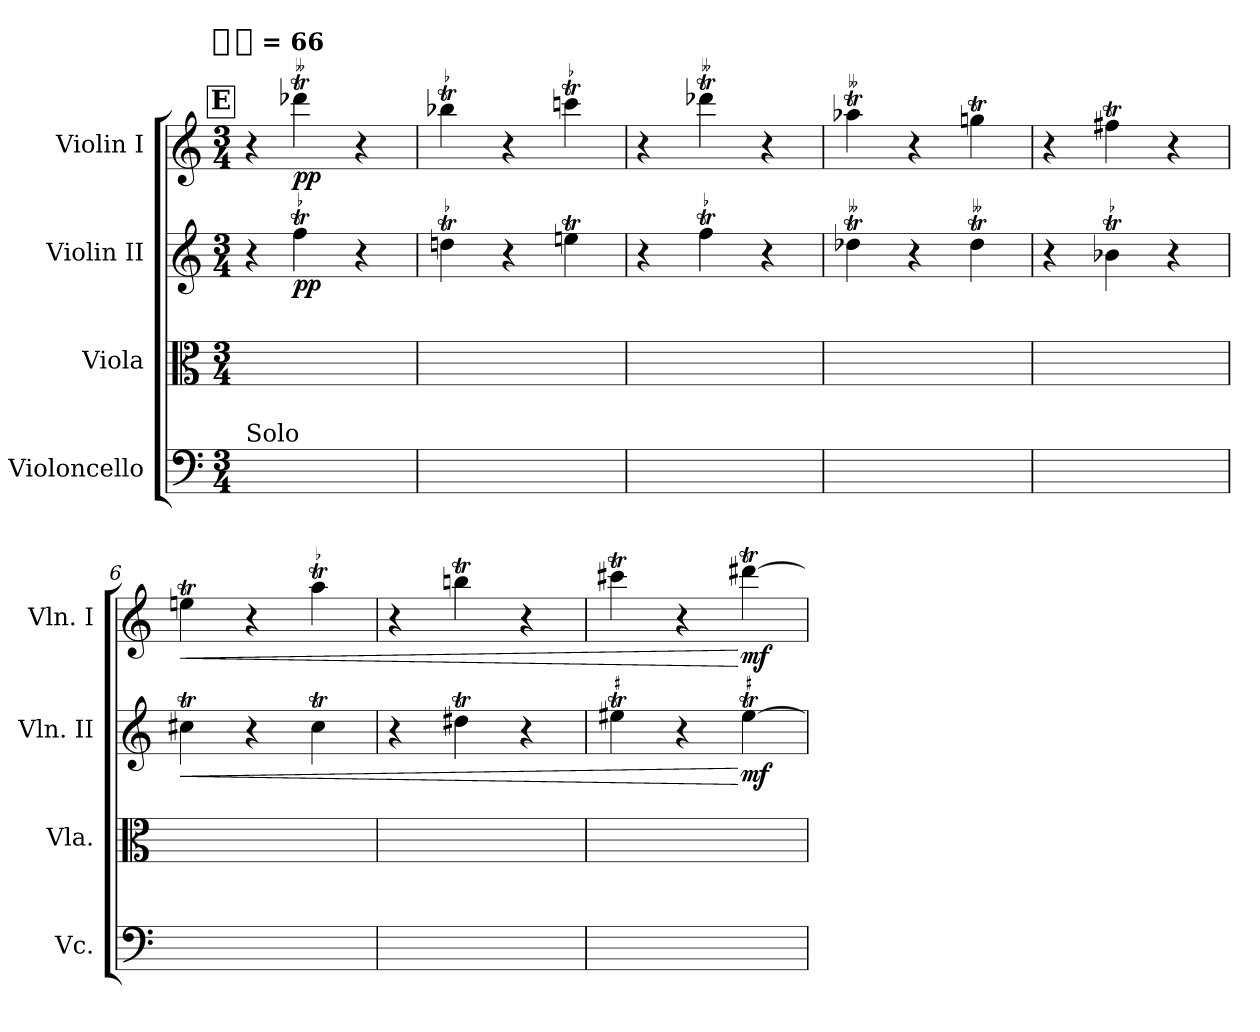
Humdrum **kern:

**kern	**kern	**kern	**dynam	**kern	**dynam
*part4	*part3	*part2	*part2	*part1	*part1
*staff4	*staff3	*staff2	*staff2	*staff1	*staff1
*I"Violoncello	*I"Viola	*I"Violin II	*	*I"Violin I	*
*I'Vc.	*I'Vla.	*I'Vln. II	*	*I'Vln. I	*
*clefF4	*clefC3	*clefG2	*	*clefG2	*
*k[]	*k[]	*k[]	*	*k[]	*
*C:	*C:	*C:	*	*C:	*
!!LO:TX:omd:t=[half-dot] = 66
*M3/4	*M3/4	*M3/4	*	*M3/4	*
*MM198	*MM198	*MM198	*	*MM198	*
!!LO:REH:place=s1:t=E
=1	=1	=1	=1	=1	=1
!LO:TX:a:t=Solo	!	!	!	!	!
4ryy	4ryy	4r	.	4r	.
!	!	!LO:TR:acc=-	!	!LO:TR:acc=--	!
4ryy	8ryy	4fft	pp	4ddd-Xt	pp
.	8ryy	.	.	.	.
4ryy	8ryy	4r	.	4r	.
.	8ryy	.	.	.	.
=2	=2	=2	=2	=2	=2
!	!	!LO:TR:acc=-	!	!LO:TR:acc=-	!
2ryy	8ryy	4ddnt	.	4bb-Xt	.
.	8ryy	.	.	.	.
.	8ryy	4r	.	4r	.
.	8ryy	.	.	.	.
!	!	!	!	!LO:TR:acc=-	!
8ryy	8ryy	4eent	.	4cccnt	.
8ryy	8ryy	.	.	.	.
=3	=3	=3	=3	=3	=3
4ryy	8ryy	4r	.	4r	.
.	8ryy	.	.	.	.
!	!	!LO:TR:acc=-	!	!LO:TR:acc=--	!
4ryy	8ryy	4fft	.	4ddd-Xt	.
.	8ryy	.	.	.	.
4ryy	8ryy	4r	.	4r	.
.	8ryy	.	.	.	.
=4	=4	=4	=4	=4	=4
!	!	!LO:TR:acc=--	!	!LO:TR:acc=--	!
2ryy	8ryy	4dd-Xt	.	4aa-Xt	.
.	8ryy	.	.	.	.
.	8ryy	4r	.	4r	.
.	8ryy	.	.	.	.
!	!	!LO:TR:acc=--	!	!	!
8ryy	8ryy	4dd-t	.	4ggnt	.
8ryy	8ryy	.	.	.	.
=5	=5	=5	=5	=5	=5
4ryy	8ryy	4r	.	4r	.
.	8ryy	.	.	.	.
!	!	!LO:TR:acc=-	!	!	!
4ryy	8ryy	4b-Xt	.	4ff#Xt	.
.	8ryy	.	.	.	.
4ryy	8ryy	4r	.	4r	.
.	8ryy	.	.	.	.
=6	=6	=6	=6	=6	=6
!	!	!	!LO:HP:b	!	!LO:HP:b
2ryy	8ryy	4cc#Xt	<	4eent	<
.	8ryy	.	.	.	.
.	8ryy	4r	.	4r	.
.	8ryy	.	.	.	.
!	!	!	!	!LO:TR:acc=-	!
8ryy	8ryy	4cc#t	.	4aat	.
8ryy	8ryy	.	.	.	.
=7	=7	=7	=7	=7	=7
4.ryy	8ryy	4r	.	4r	.
.	8ryy	.	.	.	.
.	8ryy	4dd#Xt	.	4bbnt	.
8ryy	8ryy	.	.	.	.
4ryy	8ryy	4r	.	4r	.
.	8ryy	.	.	.	.
=8	=8	=8	=8	=8	=8
!	!	!LO:TR:acc=#	!	!	!
8ryy	8ryy	4ee#Xt	.	4ccc#Xt	.
8ryy	8ryy	.	.	.	.
4.ryy	8ryy	4r	.	4r	.
.	8ryy	.	.	.	.
!	!	!LO:TR:acc=#	!	!	!
.	8ryy	[4ee#t	[ mf	[4ddd#Xt	[ mf
8ryy	8ryy	.	.	.	.
=	=	=	=	=	=
*-	*-	*-	*-	*-	*-
